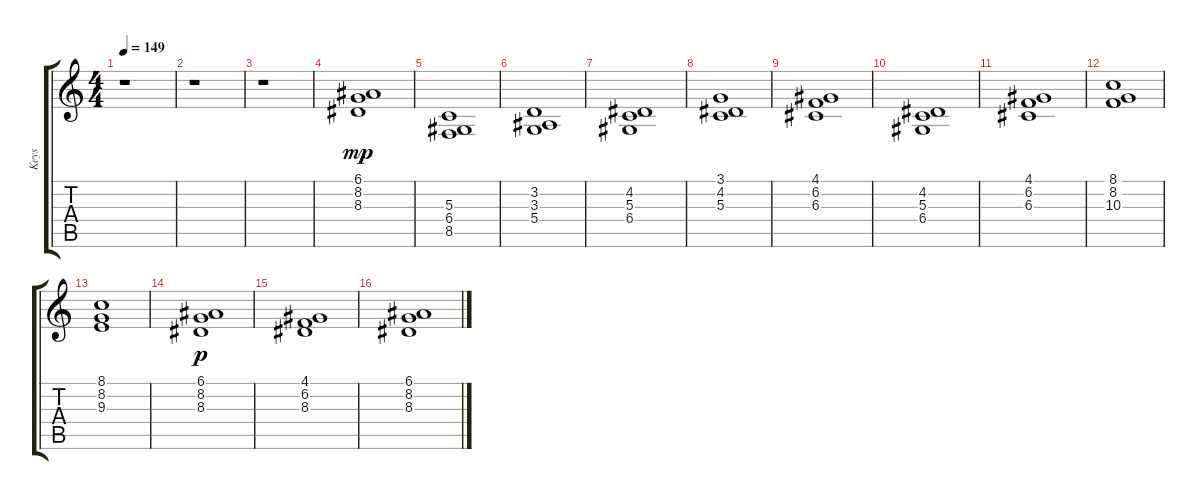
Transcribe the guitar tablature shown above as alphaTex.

\track ("Keys" "Keys") {instrument synthstrings1}
\staff {score tabs}
\tuning (E4 B3 G3 D3 A2 E2) {hide}
\ts (4 4)
\tempo 149
\clef g2
\ks c
r.1{dy mf} |
r.1 |
r.1 |
(6.1 8.2 8.3).1{dy mp volume 13} |
(5.3 6.4 8.5).1 |
(3.2 3.3 5.4).1 |
(4.2 5.3 6.4).1 |
(3.1 4.2 5.3).1 |
(4.1 6.2 6.3).1 |
(4.2 5.3 6.4).1 |
(4.1 6.2 6.3).1 |
(8.1 8.2 10.3).1 |
(8.1 8.2 9.3).1 |
(6.1 8.2 8.3).1{dy p} |
(4.1 6.2 8.3).1 |
(6.1 8.2 8.3).1
